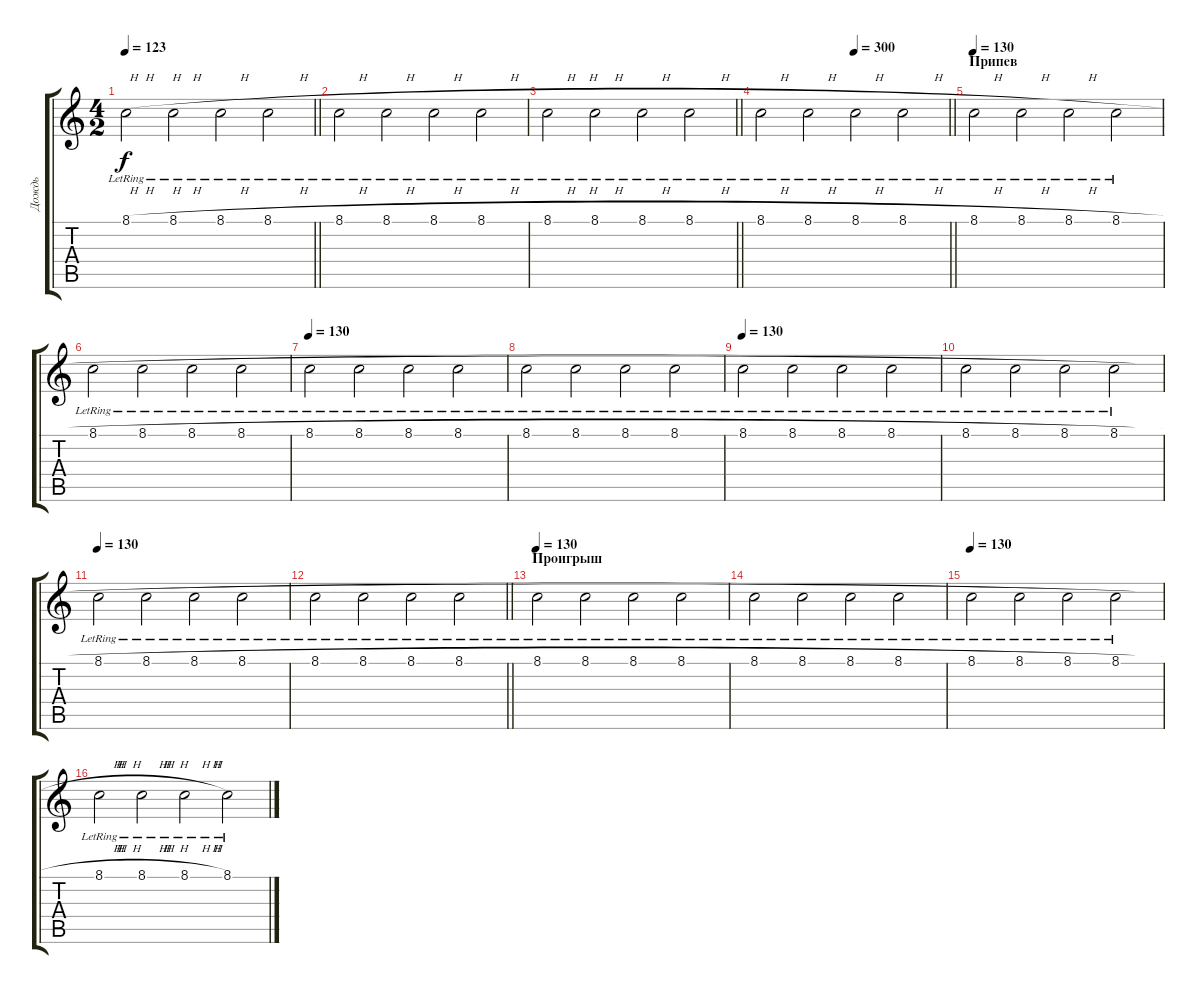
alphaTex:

\track ("Дождь" "Дождь") {instrument seashore}
\staff {score tabs}
\tuning (E4 B3 G3 D3 A2 E2) {hide}
\ts (4 2)
\tempo 123
\clef g2
\barLineRight lightlight
\ks c
8.1{h lr}.2{dy f} 8.1{h lr}.2 8.1{h lr}.2 8.1{h lr}.2 |
8.1{h lr}.2 8.1{h lr}.2 8.1{h lr}.2 8.1{h lr}.2 |
\barLineRight lightlight
8.1{h lr}.2 8.1{h lr}.2 8.1{h lr}.2 8.1{h lr}.2 |
\tempo (300 0.5)
\barLineRight lightlight
8.1{h lr}.2 8.1{h lr}.2 8.1{h lr}.2 8.1{h lr}.2 |
\section ("" "Припев")
\tempo 130
8.1{h lr}.2{volume 14} 8.1{h lr}.2 8.1{h lr}.2 8.1{h lr}.2 |
8.1{h lr}.2 8.1{h lr}.2 8.1{h lr}.2 8.1{h lr}.2 |
\tempo 130
8.1{h lr}.2 8.1{h lr}.2 8.1{h lr}.2 8.1{h lr}.2 |
8.1{h lr}.2 8.1{h lr}.2 8.1{h lr}.2 8.1{h lr}.2 |
\tempo 130
8.1{h lr}.2 8.1{h lr}.2 8.1{h lr}.2 8.1{h lr}.2 |
8.1{h lr}.2 8.1{h lr}.2 8.1{h lr}.2 8.1{h lr}.2 |
\tempo 130
8.1{h lr}.2 8.1{h lr}.2 8.1{h lr}.2 8.1{h lr}.2 |
\barLineRight lightlight
8.1{h lr}.2 8.1{h lr}.2 8.1{h lr}.2 8.1{h lr}.2 |
\section ("" "Проигрыш")
\tempo 130
8.1{h lr}.2 8.1{h lr}.2 8.1{h lr}.2 8.1{h lr}.2 |
8.1{h lr}.2 8.1{h lr}.2 8.1{h lr}.2 8.1{h lr}.2 |
\tempo 130
8.1{h lr}.2 8.1{h lr}.2 8.1{h lr}.2 8.1{h lr}.2 |
8.1{h lr}.2 8.1{h lr}.2 8.1{h lr}.2 8.1{h lr}.2
